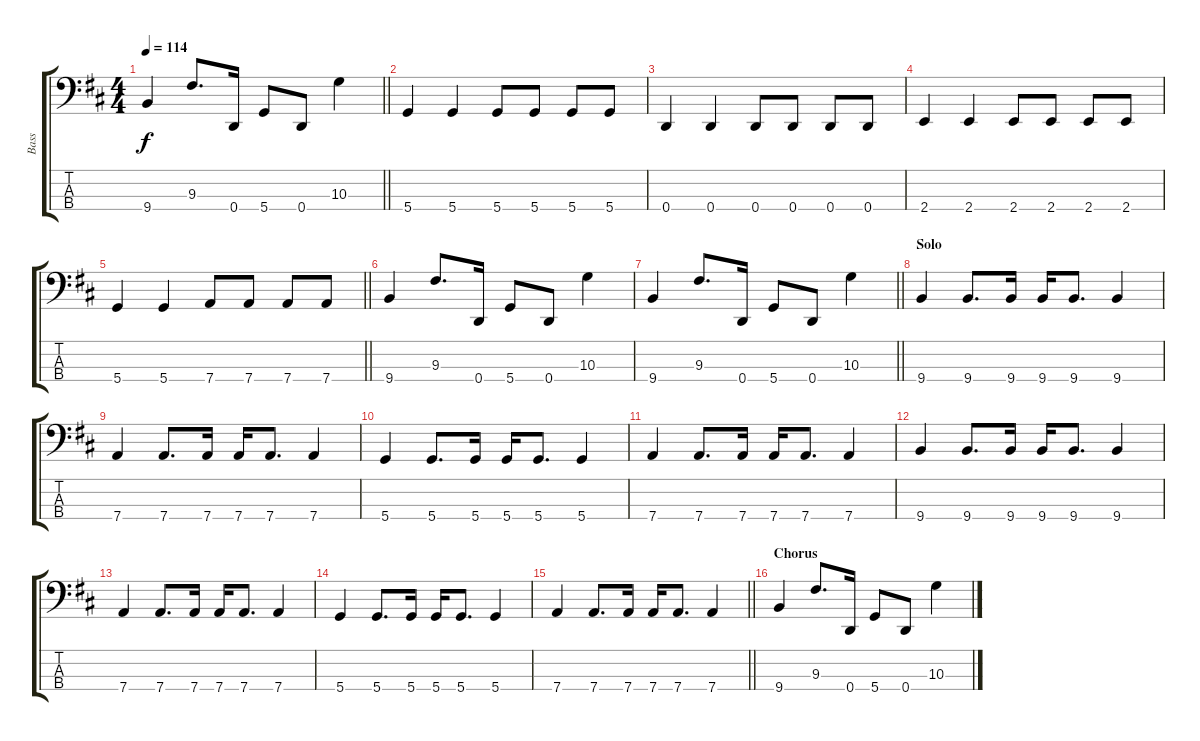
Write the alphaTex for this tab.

\track ("Bass" "Bass") {instrument electricbassfinger}
\staff {score tabs}
\tuning (G2 D2 A1 D1) {hide}
\ts (4 4)
\tempo 114
\clef f4
\barLineRight lightlight
\ks bminor
9.4.4{dy f} 9.3.8{d} 0.4.16 5.4.8 0.4.8 10.3.4 |
5.4.4 5.4.4 5.4.8 5.4.8 5.4.8 5.4.8 |
0.4.4 0.4.4 0.4.8 0.4.8 0.4.8 0.4.8 |
2.4.4 2.4.4 2.4.8 2.4.8 2.4.8 2.4.8 |
\barLineRight lightlight
5.4.4 5.4.4 7.4.8 7.4.8 7.4.8 7.4.8 |
9.4.4 9.3.8{d} 0.4.16 5.4.8 0.4.8 10.3.4 |
\barLineRight lightlight
9.4.4 9.3.8{d} 0.4.16 5.4.8 0.4.8 10.3.4 |
\section ("" "Solo")
9.4.4 9.4.8{d} 9.4.16 9.4.16 9.4.8{d} 9.4.4 |
7.4.4 7.4.8{d} 7.4.16 7.4.16 7.4.8{d} 7.4.4 |
5.4.4 5.4.8{d} 5.4.16 5.4.16 5.4.8{d} 5.4.4 |
7.4.4 7.4.8{d} 7.4.16 7.4.16 7.4.8{d} 7.4.4 |
9.4.4 9.4.8{d} 9.4.16 9.4.16 9.4.8{d} 9.4.4 |
7.4.4 7.4.8{d} 7.4.16 7.4.16 7.4.8{d} 7.4.4 |
5.4.4 5.4.8{d} 5.4.16 5.4.16 5.4.8{d} 5.4.4 |
\barLineRight lightlight
7.4.4 7.4.8{d} 7.4.16 7.4.16 7.4.8{d} 7.4.4 |
\section ("" "Chorus")
9.4.4 9.3.8{d} 0.4.16 5.4.8 0.4.8 10.3.4
